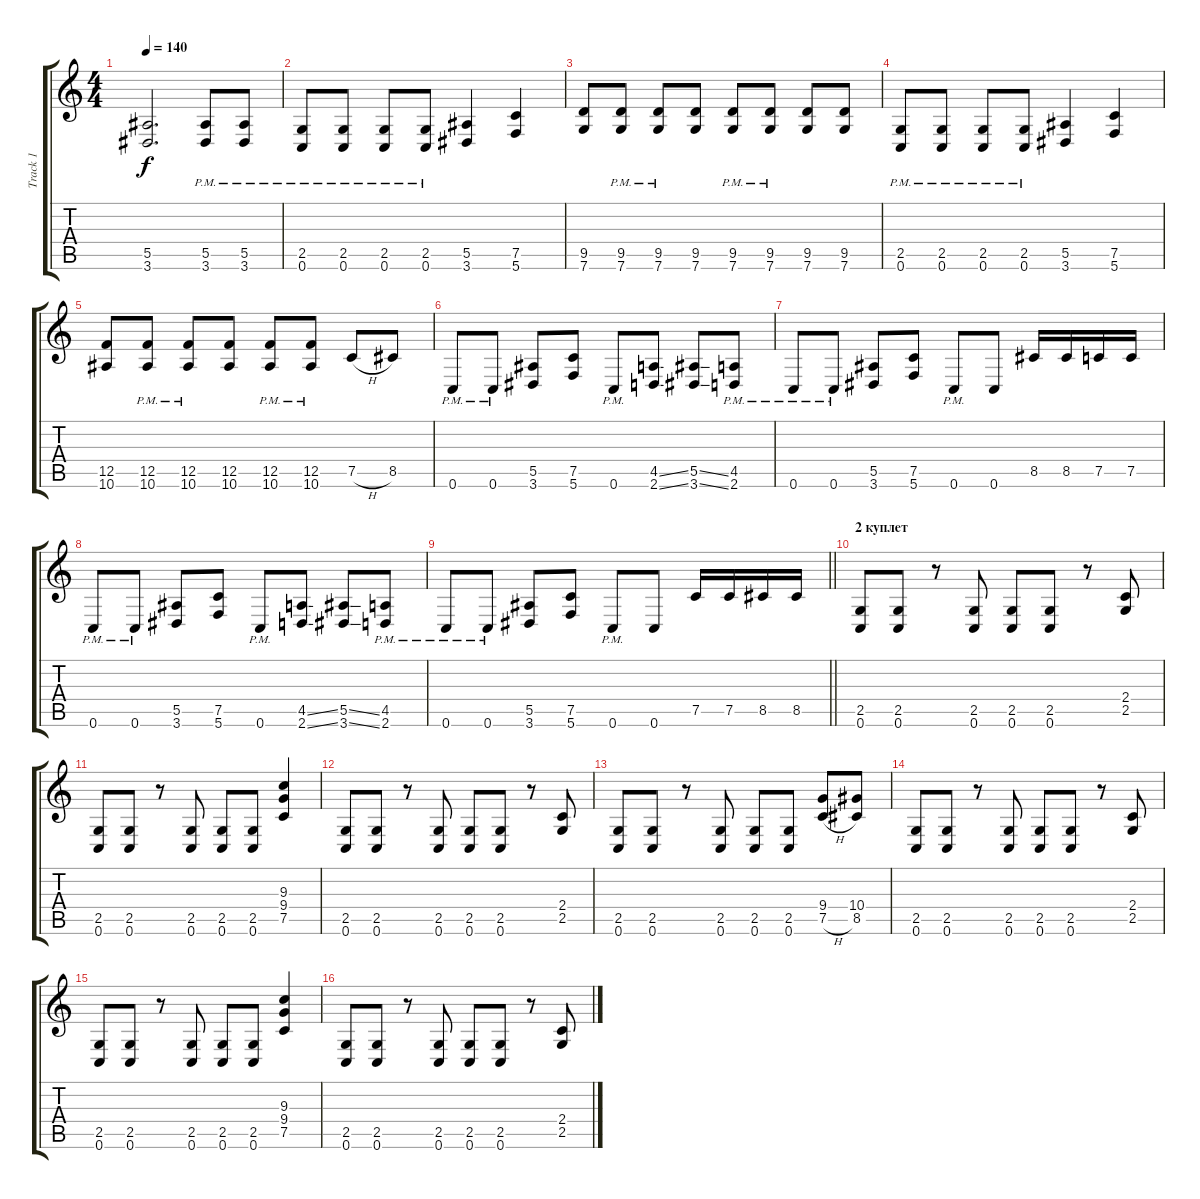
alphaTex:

\track ("Track 1" "Track 1") {instrument distortionguitar}
\staff {score tabs}
\tuning (C4 G3 Eb3 Bb2 F2 C2) {hide}
\ts (4 4)
\tempo 140
\clef g2
\ks c
(5.5 3.6).2{d dy f} (5.5 3.6{pm}).8 (5.5 3.6{pm}).8 |
(2.5{pm} 0.6{pm}).8 (2.5{pm} 0.6{pm}).8 (2.5{pm} 0.6{pm}).8 (2.5{pm} 0.6{pm}).8 (5.5 3.6).4 (7.5 5.6).4 |
(9.5 7.6).8 (9.5{pm} 7.6{pm}).8 (9.5{pm} 7.6{pm}).8 (9.5 7.6).8 (9.5{pm} 7.6{pm}).8 (9.5{pm} 7.6{pm}).8 (9.5 7.6).8 (9.5 7.6).8 |
(2.5{pm} 0.6{pm}).8 (2.5{pm} 0.6{pm}).8 (2.5{pm} 0.6{pm}).8 (2.5{pm} 0.6{pm}).8 (5.5 3.6).4 (7.5 5.6).4 |
(12.5 10.6).8 (12.5{pm} 10.6{pm}).8 (12.5{pm} 10.6{pm}).8 (12.5 10.6).8 (12.5{pm} 10.6{pm}).8 (12.5{pm} 10.6{pm}).8 7.5{h}.8 8.5.8 |
0.6{pm}.8 0.6{pm}.8 (5.5 3.6).8 (7.5 5.6).8 0.6{pm}.8 (4.5{ss} 2.6{ss}).8 (5.5{ss} 3.6{ss}).8 (4.5 2.6{pm}).8 |
0.6{pm}.8 0.6{pm}.8 (5.5 3.6).8 (7.5 5.6).8 0.6{pm}.8 0.6.8 8.5.16 8.5.16 7.5.16 7.5.16 |
0.6{pm}.8 0.6{pm}.8 (5.5 3.6).8 (7.5 5.6).8 0.6{pm}.8 (4.5{ss} 2.6{ss}).8 (5.5{ss} 3.6{ss}).8 (4.5 2.6{pm}).8 |
\barLineRight lightlight
0.6{pm}.8 0.6{pm}.8 (5.5 3.6).8 (7.5 5.6).8 0.6{pm}.8 0.6.8 7.5.16 7.5.16 8.5.16 8.5.16 |
\section ("" "2 куплет")
(2.5 0.6).8 (2.5 0.6).8 r.8 (2.5 0.6).8 (2.5 0.6).8 (2.5 0.6).8 r.8 (2.4 2.5).8 |
(2.5 0.6).8 (2.5 0.6).8 r.8 (2.5 0.6).8 (2.5 0.6).8 (2.5 0.6).8 (9.3 9.4 7.5).4 |
(2.5 0.6).8 (2.5 0.6).8 r.8 (2.5 0.6).8 (2.5 0.6).8 (2.5 0.6).8 r.8 (2.4 2.5).8 |
(2.5 0.6).8 (2.5 0.6).8 r.8 (2.5 0.6).8 (2.5 0.6).8 (2.5 0.6).8 (9.4 7.5{h}).8 (10.4 8.5).8 |
(2.5 0.6).8 (2.5 0.6).8 r.8 (2.5 0.6).8 (2.5 0.6).8 (2.5 0.6).8 r.8 (2.4 2.5).8 |
(2.5 0.6).8 (2.5 0.6).8 r.8 (2.5 0.6).8 (2.5 0.6).8 (2.5 0.6).8 (9.3 9.4 7.5).4 |
(2.5 0.6).8 (2.5 0.6).8 r.8 (2.5 0.6).8 (2.5 0.6).8 (2.5 0.6).8 r.8 (2.4 2.5).8
